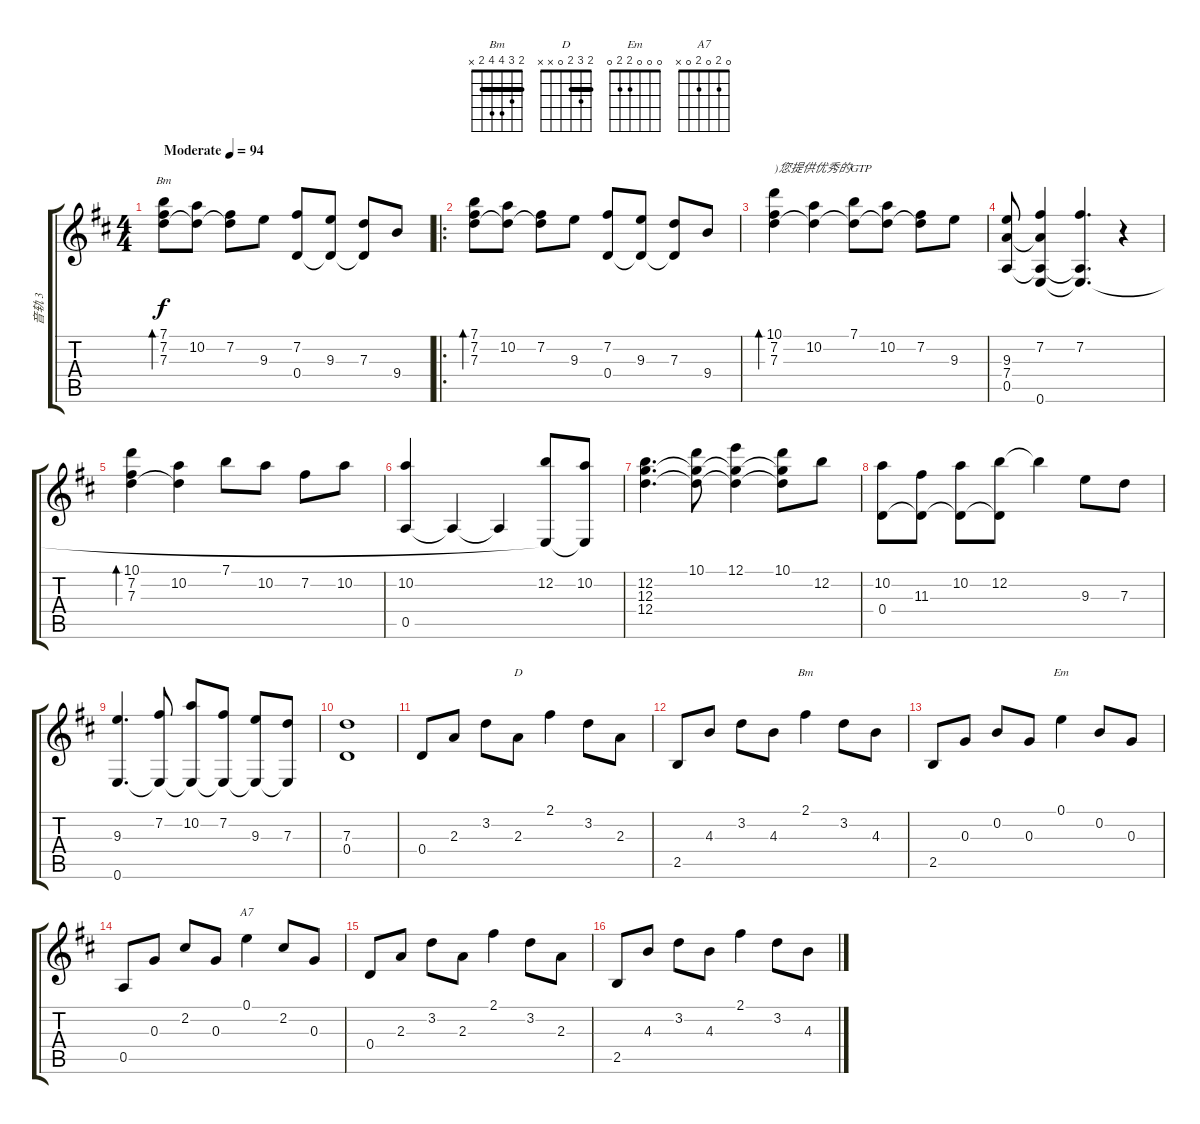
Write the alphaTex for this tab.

\track ("音轨 3" "音轨 3") {instrument acousticguitarsteel}
\staff {score tabs}
\tuning (E4 B3 G3 D3 A2 E2) {hide}
\chord ("Bm" 7 7 7 9 9 7) {firstfret 7 barre 7}
\chord ("D" 2 3 2 0 x x) {barre 2}
\chord ("Bm" 2 3 4 4 2 x) {barre 2}
\chord ("Em" 0 0 0 2 2 0)
\chord ("A7" 0 2 0 2 0 x)
\ts (4 4)
\tempo (94 "Moderate")
\clef g2
\ks d
(7.1 7.2 7.3).8{bd 60 ch "Bm" dy f instrument acousticguitarsteel} (10.2 7.3{t}).8 (7.2 7.3{t}).8 9.3.8 (7.2 0.4).8 (9.3 0.4{t}).8 (7.3 0.4{t}).8 9.4.8 |
\ro
(7.1 7.2 7.3).8{bd 60} (10.2 7.3{t}).8 (7.2 7.3{t}).8 9.3.8 (7.2 0.4).8 (9.3 0.4{t}).8 (7.3 0.4{t}).8 9.4.8 |
(10.1 7.2 7.3).4{bd 60 txt ")您提供优秀的GTP"} (10.2 7.3{t}).4 (7.1 7.3{t}).8 (10.2 7.3{t}).8 (7.2 7.3{t}).8 9.3.8 |
(9.3 7.4 0.5).8 (7.2 7.4{t} 0.5{t} 0.6).4 (7.2 0.5{t} 0.6{t}).4{d} r.4 |
(10.1 7.2 7.3).4{bd 60} (10.2 7.3{t}).4 7.1.8 10.2.8 7.2.8 10.2.8 |
(10.2 0.5).4 0.5{t}.4 0.5{t}.4 (12.2 0.6{t}).8 (10.2 0.6{t}).8 |
(12.2 12.3 12.4).4{d} (10.1 12.3{t} 12.4{t}).8 (12.1 12.3{t} 12.4{t}).4 (10.1 12.3{t} 12.4{t}).8 12.2.8 |
(10.2 0.4).8 (11.3 0.4{t}).8 (10.2 0.4{t}).8 (12.2 0.4{t}).8 12.2{t}.4 9.3.8 7.3.8 |
(9.3 0.6).4{d} (7.2 0.6{t}).8 (10.2 0.6{t}).8 (7.2 0.6{t}).8 (9.3 0.6{t}).8 (7.3 0.6{t}).8 |
(7.3 0.4).1 |
0.4.8 2.3.8 3.2.8 2.3.8{ch "D"} 2.1.4 3.2.8 2.3.8 |
2.5.8 4.3.8 3.2.8 4.3.8 2.1.4{ch "Bm"} 3.2.8 4.3.8 |
2.5.8 0.3.8 0.2.8 0.3.8 0.1.4{ch "Em"} 0.2.8 0.3.8 |
0.5.8 0.3.8 2.2.8 0.3.8 0.1.4{ch "A7"} 2.2.8 0.3.8 |
0.4.8 2.3.8 3.2.8 2.3.8 2.1.4 3.2.8 2.3.8 |
2.5.8 4.3.8 3.2.8 4.3.8 2.1.4 3.2.8 4.3.8
